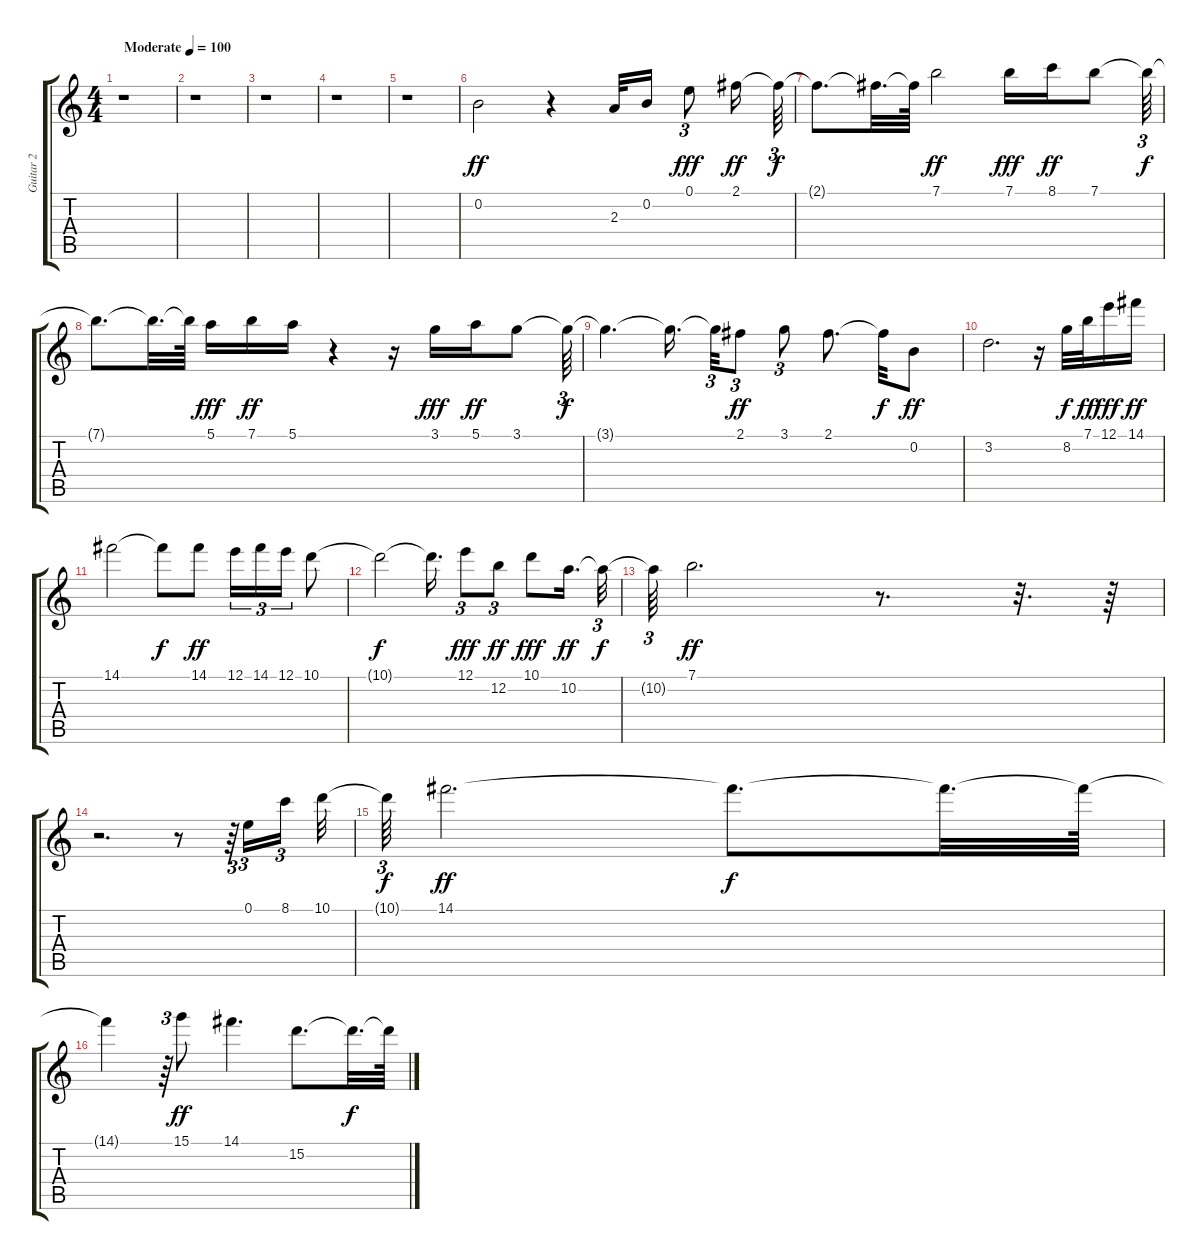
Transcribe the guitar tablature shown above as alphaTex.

\track ("Guitar 2" "Guitar 2") {instrument electricguitarjazz}
\staff {score tabs}
\tuning (E4 B3 G3 D3 A2 E2) {hide}
\ts (4 4)
\tempo (100 "Moderate")
\clef g2
\ks c
r.1{dy ff instrument electricguitarjazz} |
r.1 |
r.1 |
r.1 |
r.1 |
0.2.2 r.4 2.3.32 0.2.16 0.1.8{tu (3 2) dy fff} 2.1.16{dy ff} 2.1{t}.64{tu (3 2) dy f} |
2.1{t}.8{d} 2.1{t}.32{d} 2.1{t}.64 7.1.2{dy ff} 7.1.16{dy fff} 8.1.16{dy ff} 7.1.8 7.1{t}.64{tu (3 2) dy f} |
7.1{t}.8{d} 7.1{t}.32{d} 7.1{t}.64 5.1.16{dy fff} 7.1.16{dy ff} 5.1.16 r.4 r.16 3.1.16{dy fff} 5.1.16{dy ff} 3.1.8 3.1{t}.64{tu (3 2) dy f} |
3.1{t}.4{d} 3.1{t}.16{d} 3.1{t}.32{tu (3 2)} 2.1.8{tu (3 2) dy ff} 3.1.8{tu (3 2)} 2.1.8{d} 2.1{t}.32{dy f} 0.2.8{dy ff} |
3.2.2{d} r.16 8.2.32{dy f} 7.1.32{dy ff} 12.1.16{dy fff} 14.1.16{dy ff} |
14.1.2 14.1{t}.8{dy f} 14.1.8{dy ff} 12.1.16{tu (3 2)} 14.1.16{tu (3 2)} 12.1.16{tu (3 2)} 10.1.8 |
10.1{t}.2{dy f} 10.1{t}.16{d} 12.1.8{tu (3 2) dy fff} 12.2.8{tu (3 2) dy ff} 10.1.8{dy fff} 10.2.16{d dy ff} 10.2{t}.32{tu (3 2) dy f} |
10.2{t}.64{tu (3 2)} 7.1.2{d dy ff} r.8{d} r.32{d} r.64 |
r.2{d} r.8 r.64{tu (3 2)} 0.1.16{tu (3 2)} 8.1.16{tu (3 2)} 10.1.32 |
10.1{t}.64{tu (3 2) dy f} 14.1.2{d dy ff} 14.1{t}.8{d dy f} 14.1{t}.32{d} 14.1{t}.64 |
14.1{t}.4 r.64{tu (3 2)} 15.1.8{dy ff} 14.1.4{d} 15.2.8{d} 15.2{t}.32{d dy f} 15.2{t}.64
